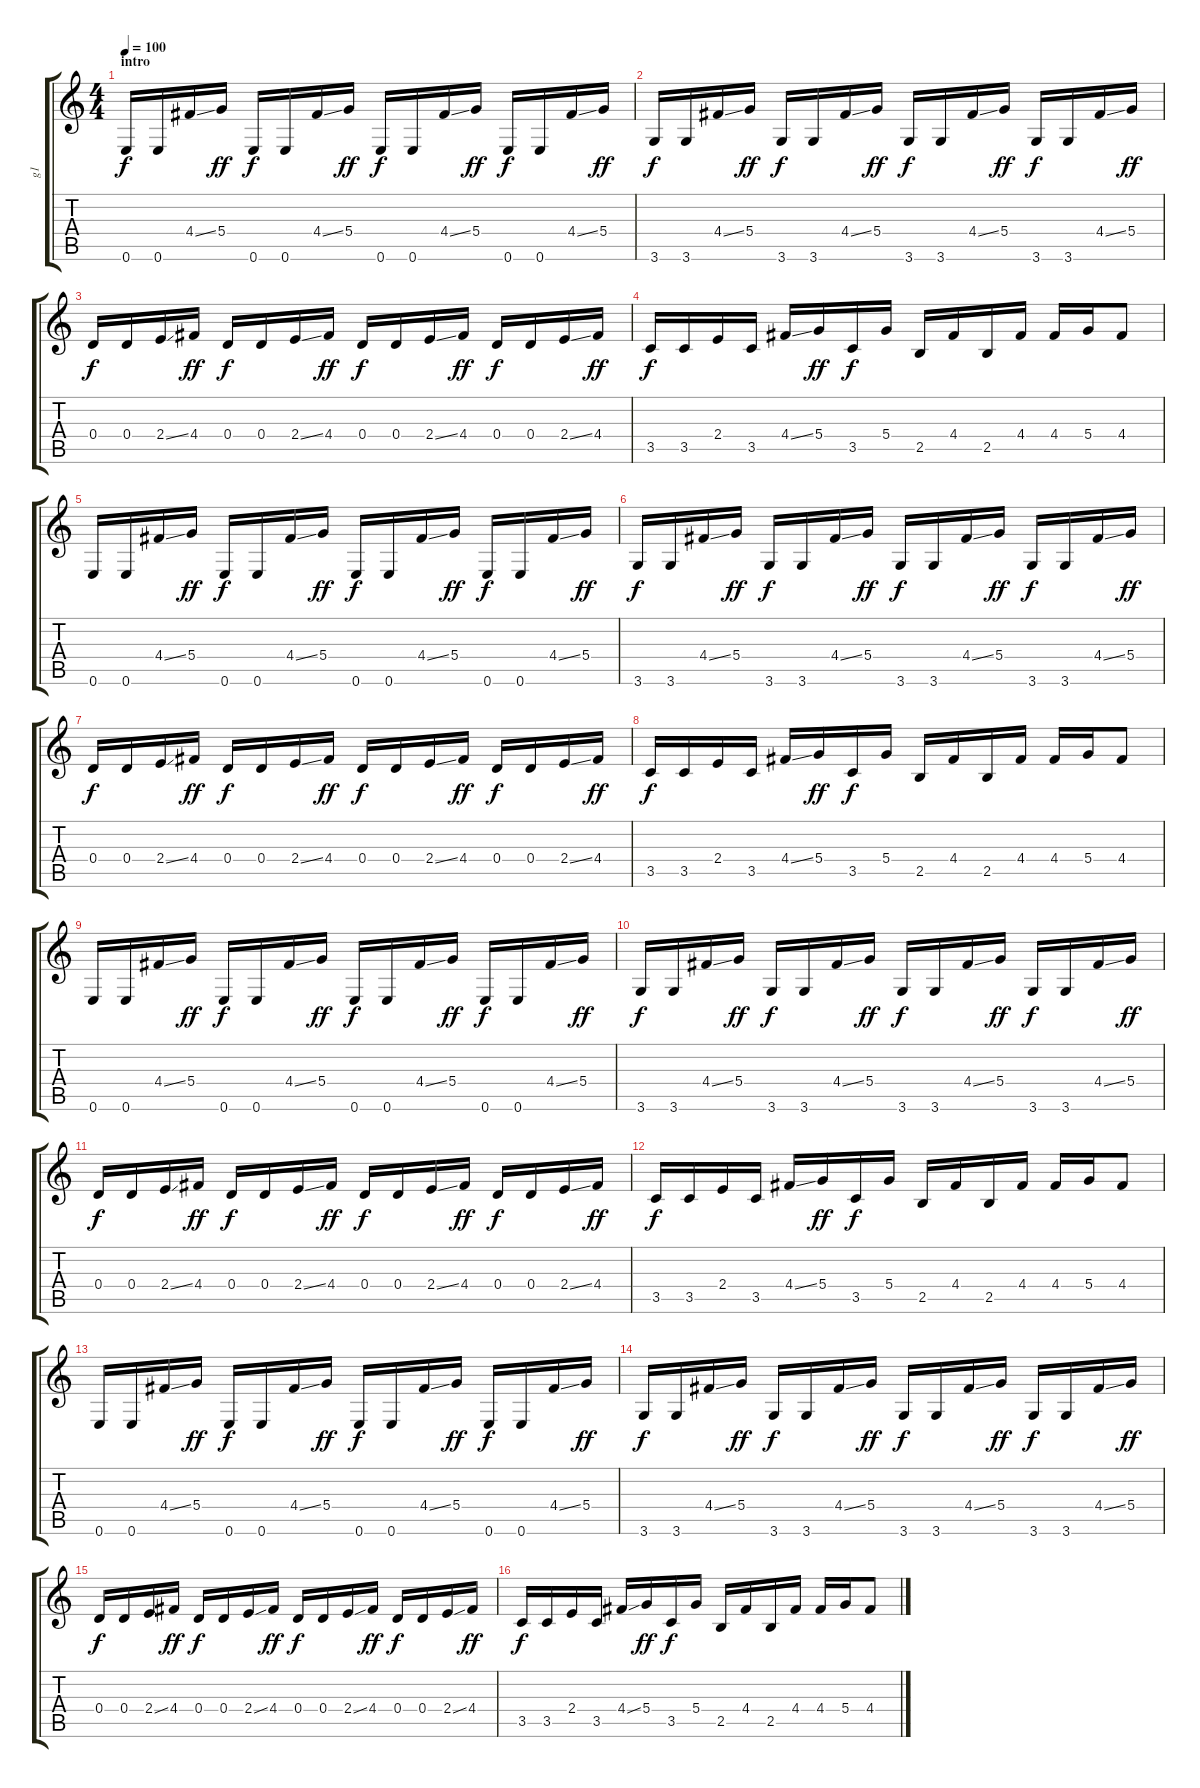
\track ("g1" "g1") {instrument distortionguitar}
\staff {score tabs}
\tuning (E4 B3 G3 D3 A2 E2) {hide}
\ts (4 4)
\section ("" "intro")
\tempo 100
\clef g2
\ks c
0.6.16{dy f instrument distortionguitar} 0.6.16 4.4{ss}.16 5.4.16{dy ff} 0.6.16{dy f} 0.6.16 4.4{ss}.16 5.4.16{dy ff} 0.6.16{dy f} 0.6.16 4.4{ss}.16 5.4.16{dy ff} 0.6.16{dy f} 0.6.16 4.4{ss}.16 5.4.16{dy ff} |
3.6.16{dy f} 3.6.16 4.4{ss}.16 5.4.16{dy ff} 3.6.16{dy f} 3.6.16 4.4{ss}.16 5.4.16{dy ff} 3.6.16{dy f} 3.6.16 4.4{ss}.16 5.4.16{dy ff} 3.6.16{dy f} 3.6.16 4.4{ss}.16 5.4.16{dy ff} |
0.4.16{dy f} 0.4.16 2.4{ss}.16 4.4.16{dy ff} 0.4.16{dy f} 0.4.16 2.4{ss}.16 4.4.16{dy ff} 0.4.16{dy f} 0.4.16 2.4{ss}.16 4.4.16{dy ff} 0.4.16{dy f} 0.4.16 2.4{ss}.16 4.4.16{dy ff} |
3.5.16{dy f} 3.5.16 2.4.16 3.5.16 4.4{ss}.16 5.4.16{dy ff} 3.5.16{dy f} 5.4.16 2.5.16 4.4.16 2.5.16 4.4.16 4.4.16 5.4.16 4.4.8 |
0.6.16 0.6.16 4.4{ss}.16 5.4.16{dy ff} 0.6.16{dy f} 0.6.16 4.4{ss}.16 5.4.16{dy ff} 0.6.16{dy f} 0.6.16 4.4{ss}.16 5.4.16{dy ff} 0.6.16{dy f} 0.6.16 4.4{ss}.16 5.4.16{dy ff} |
3.6.16{dy f} 3.6.16 4.4{ss}.16 5.4.16{dy ff} 3.6.16{dy f} 3.6.16 4.4{ss}.16 5.4.16{dy ff} 3.6.16{dy f} 3.6.16 4.4{ss}.16 5.4.16{dy ff} 3.6.16{dy f} 3.6.16 4.4{ss}.16 5.4.16{dy ff} |
0.4.16{dy f} 0.4.16 2.4{ss}.16 4.4.16{dy ff} 0.4.16{dy f} 0.4.16 2.4{ss}.16 4.4.16{dy ff} 0.4.16{dy f} 0.4.16 2.4{ss}.16 4.4.16{dy ff} 0.4.16{dy f} 0.4.16 2.4{ss}.16 4.4.16{dy ff} |
3.5.16{dy f} 3.5.16 2.4.16 3.5.16 4.4{ss}.16 5.4.16{dy ff} 3.5.16{dy f} 5.4.16 2.5.16 4.4.16 2.5.16 4.4.16 4.4.16 5.4.16 4.4.8 |
\section ("" "")
0.6.16 0.6.16 4.4{ss}.16 5.4.16{dy ff} 0.6.16{dy f} 0.6.16 4.4{ss}.16 5.4.16{dy ff} 0.6.16{dy f} 0.6.16 4.4{ss}.16 5.4.16{dy ff} 0.6.16{dy f} 0.6.16 4.4{ss}.16 5.4.16{dy ff} |
3.6.16{dy f} 3.6.16 4.4{ss}.16 5.4.16{dy ff} 3.6.16{dy f} 3.6.16 4.4{ss}.16 5.4.16{dy ff} 3.6.16{dy f} 3.6.16 4.4{ss}.16 5.4.16{dy ff} 3.6.16{dy f} 3.6.16 4.4{ss}.16 5.4.16{dy ff} |
0.4.16{dy f} 0.4.16 2.4{ss}.16 4.4.16{dy ff} 0.4.16{dy f} 0.4.16 2.4{ss}.16 4.4.16{dy ff} 0.4.16{dy f} 0.4.16 2.4{ss}.16 4.4.16{dy ff} 0.4.16{dy f} 0.4.16 2.4{ss}.16 4.4.16{dy ff} |
3.5.16{dy f} 3.5.16 2.4.16 3.5.16 4.4{ss}.16 5.4.16{dy ff} 3.5.16{dy f} 5.4.16 2.5.16 4.4.16 2.5.16 4.4.16 4.4.16 5.4.16 4.4.8 |
0.6.16 0.6.16 4.4{ss}.16 5.4.16{dy ff} 0.6.16{dy f} 0.6.16 4.4{ss}.16 5.4.16{dy ff} 0.6.16{dy f} 0.6.16 4.4{ss}.16 5.4.16{dy ff} 0.6.16{dy f} 0.6.16 4.4{ss}.16 5.4.16{dy ff} |
3.6.16{dy f} 3.6.16 4.4{ss}.16 5.4.16{dy ff} 3.6.16{dy f} 3.6.16 4.4{ss}.16 5.4.16{dy ff} 3.6.16{dy f} 3.6.16 4.4{ss}.16 5.4.16{dy ff} 3.6.16{dy f} 3.6.16 4.4{ss}.16 5.4.16{dy ff} |
0.4.16{dy f} 0.4.16 2.4{ss}.16 4.4.16{dy ff} 0.4.16{dy f} 0.4.16 2.4{ss}.16 4.4.16{dy ff} 0.4.16{dy f} 0.4.16 2.4{ss}.16 4.4.16{dy ff} 0.4.16{dy f} 0.4.16 2.4{ss}.16 4.4.16{dy ff} |
3.5.16{dy f} 3.5.16 2.4.16 3.5.16 4.4{ss}.16 5.4.16{dy ff} 3.5.16{dy f} 5.4.16 2.5.16 4.4.16 2.5.16 4.4.16 4.4.16 5.4.16 4.4.8
